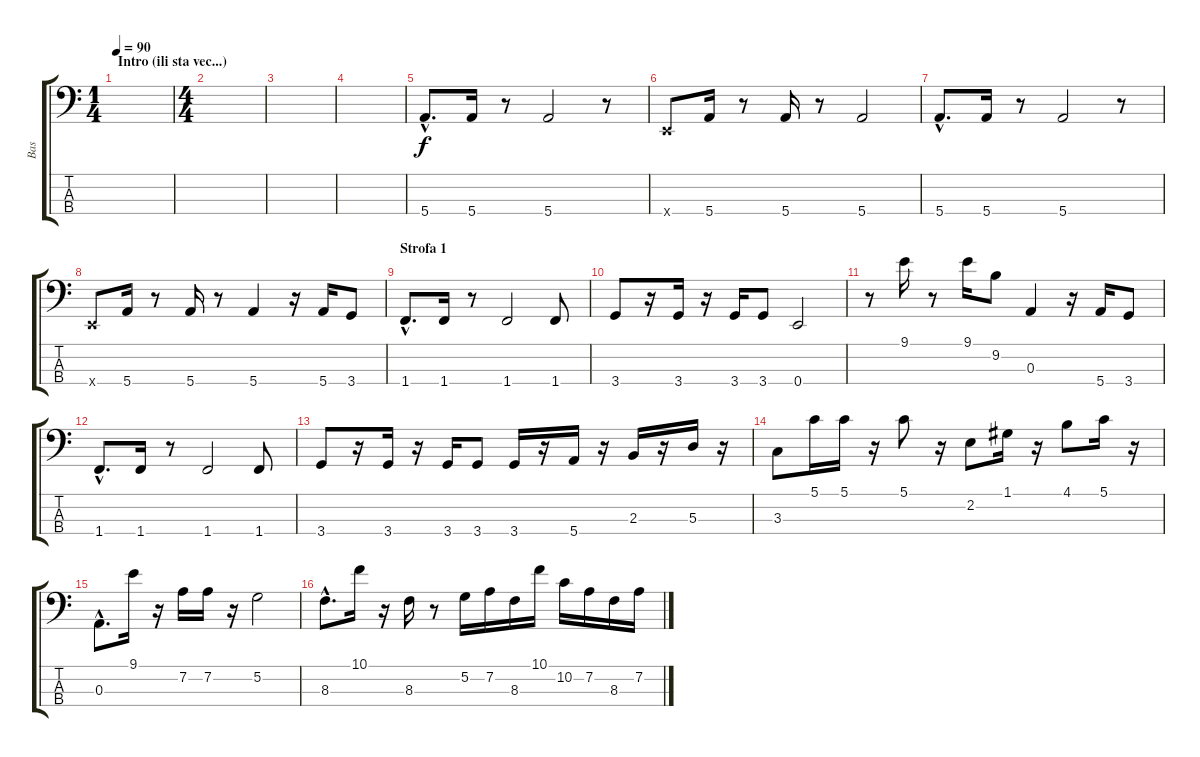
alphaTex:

\track ("Bas" "Bas") {instrument electricbassfinger}
\staff {score tabs}
\tuning (G2 D2 A1 E1) {hide}
\ts (1 4)
\section ("" "Intro (ili sta vec...)")
\tempo 90
\clef f4
\ks c
|
\ts (4 4)
|
|
|
5.4{hac}.8{d} 5.4.16 r.8 5.4.2 r.8 |
0.4{x}.8 5.4.16 r.8 5.4.16 r.8 5.4.2 |
5.4{hac}.8{d} 5.4.16 r.8 5.4.2 r.8 |
0.4{x}.8 5.4.16 r.8 5.4.16 r.8 5.4.4 r.16 5.4.16 3.4.8 |
\section ("" "Strofa 1")
1.4{hac}.8{d} 1.4.16 r.8 1.4.2 1.4.8 |
3.4.8 r.16 3.4.16 r.16 3.4.16 3.4.8 0.4.2 |
r.8 9.1.16 r.8 9.1.16 9.2.8 0.3.4 r.16 5.4.16 3.4.8 |
1.4{hac}.8{d} 1.4.16 r.8 1.4.2 1.4.8 |
3.4.8 r.16 3.4.16 r.16 3.4.16 3.4.8 3.4.16 r.16 5.4.16 r.16 2.3.16 r.16 5.3.16 r.16 |
3.3.8 5.1.16 5.1.16 r.16 5.1.8 r.16 2.2.8 1.1.16 r.16 4.1.8 5.1.16 r.16 |
0.3{hac}.8{d} 9.1.16 r.16 7.2.16 7.2.16 r.16 5.2.2 |
8.3{hac}.8{d} 10.1.16 r.16 8.3.16 r.8 5.2.16 7.2.16 8.3.16 10.1.16 10.2.16 7.2.16 8.3.16 7.2.16
